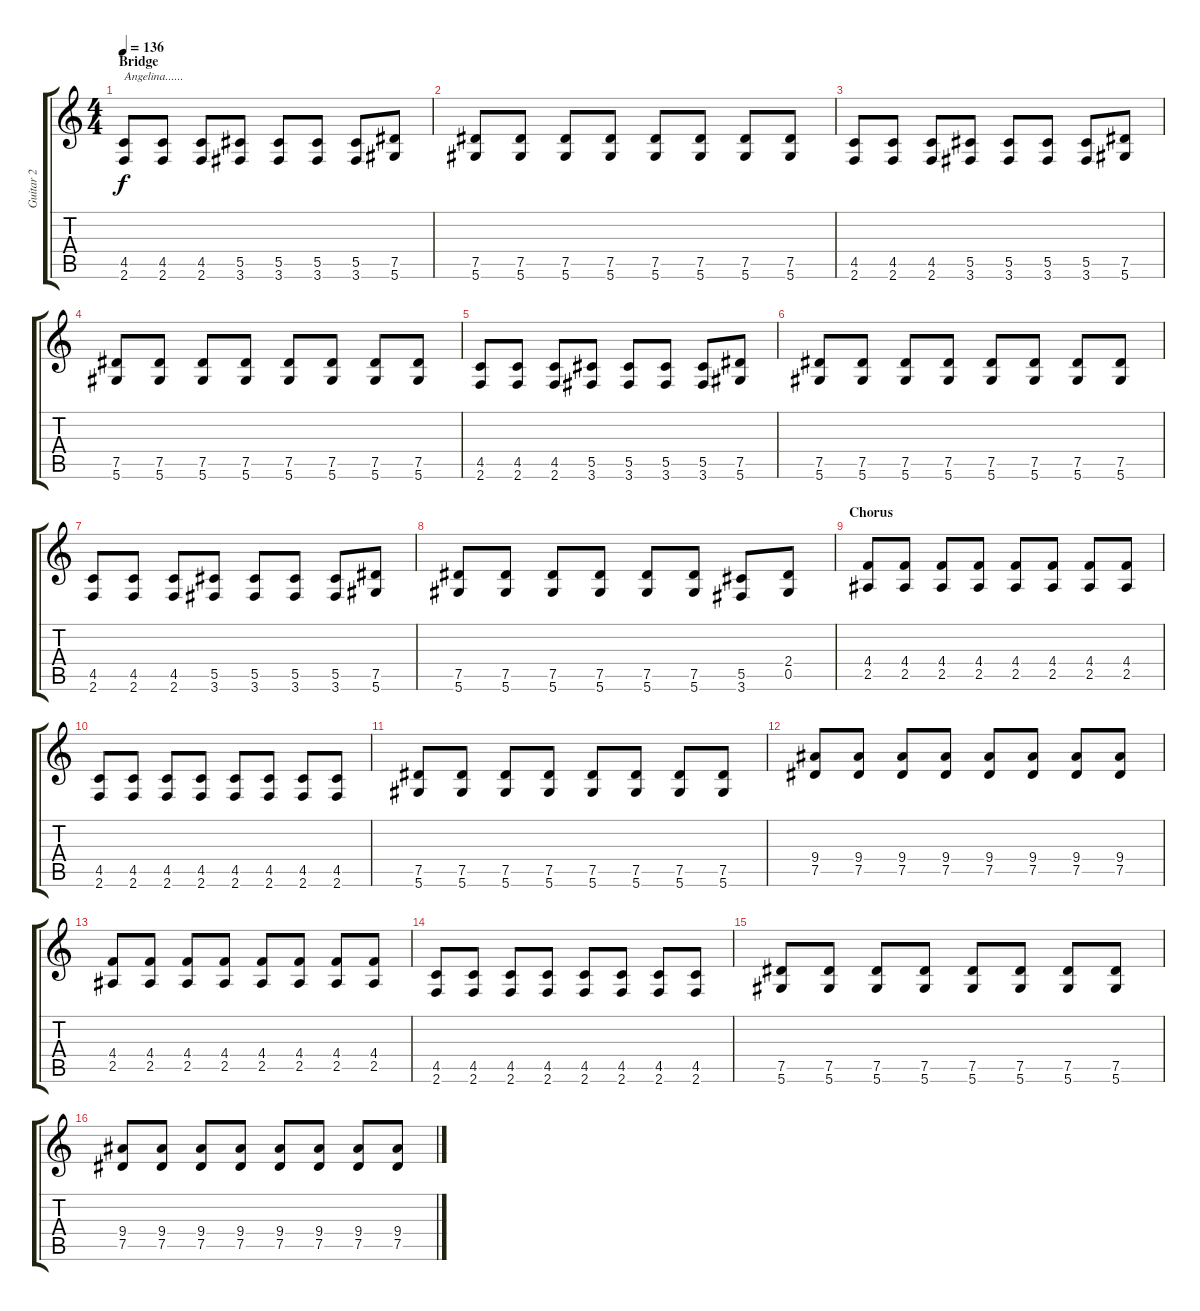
\track ("Guitar 2" "Guitar 2") {instrument distortionguitar}
\staff {score tabs}
\tuning (Eb4 Bb3 Gb3 Db3 Ab2 Eb2) {hide}
\ts (4 4)
\section ("" "Bridge")
\tempo 136
\clef g2
\ks c
(4.5 2.6).8{txt "Angelina......" dy f} (4.5 2.6).8 (4.5 2.6).8 (5.5 3.6).8 (5.5 3.6).8 (5.5 3.6).8 (5.5 3.6).8 (7.5 5.6).8 |
(7.5 5.6).8 (7.5 5.6).8 (7.5 5.6).8 (7.5 5.6).8 (7.5 5.6).8 (7.5 5.6).8 (7.5 5.6).8 (7.5 5.6).8 |
(4.5 2.6).8 (4.5 2.6).8 (4.5 2.6).8 (5.5 3.6).8 (5.5 3.6).8 (5.5 3.6).8 (5.5 3.6).8 (7.5 5.6).8 |
(7.5 5.6).8 (7.5 5.6).8 (7.5 5.6).8 (7.5 5.6).8 (7.5 5.6).8 (7.5 5.6).8 (7.5 5.6).8 (7.5 5.6).8 |
(4.5 2.6).8 (4.5 2.6).8 (4.5 2.6).8 (5.5 3.6).8 (5.5 3.6).8 (5.5 3.6).8 (5.5 3.6).8 (7.5 5.6).8 |
(7.5 5.6).8 (7.5 5.6).8 (7.5 5.6).8 (7.5 5.6).8 (7.5 5.6).8 (7.5 5.6).8 (7.5 5.6).8 (7.5 5.6).8 |
(4.5 2.6).8 (4.5 2.6).8 (4.5 2.6).8 (5.5 3.6).8 (5.5 3.6).8 (5.5 3.6).8 (5.5 3.6).8 (7.5 5.6).8 |
(7.5 5.6).8 (7.5 5.6).8 (7.5 5.6).8 (7.5 5.6).8 (7.5 5.6).8 (7.5 5.6).8 (5.5 3.6).8 (2.4 0.5).8 |
\section ("" "Chorus")
(4.4 2.5).8 (4.4 2.5).8 (4.4 2.5).8 (4.4 2.5).8 (4.4 2.5).8 (4.4 2.5).8 (4.4 2.5).8 (4.4 2.5).8 |
(4.5 2.6).8 (4.5 2.6).8 (4.5 2.6).8 (4.5 2.6).8 (4.5 2.6).8 (4.5 2.6).8 (4.5 2.6).8 (4.5 2.6).8 |
(7.5 5.6).8 (7.5 5.6).8 (7.5 5.6).8 (7.5 5.6).8 (7.5 5.6).8 (7.5 5.6).8 (7.5 5.6).8 (7.5 5.6).8 |
(9.4 7.5).8 (9.4 7.5).8 (9.4 7.5).8 (9.4 7.5).8 (9.4 7.5).8 (9.4 7.5).8 (9.4 7.5).8 (9.4 7.5).8 |
(4.4 2.5).8 (4.4 2.5).8 (4.4 2.5).8 (4.4 2.5).8 (4.4 2.5).8 (4.4 2.5).8 (4.4 2.5).8 (4.4 2.5).8 |
(4.5 2.6).8 (4.5 2.6).8 (4.5 2.6).8 (4.5 2.6).8 (4.5 2.6).8 (4.5 2.6).8 (4.5 2.6).8 (4.5 2.6).8 |
(7.5 5.6).8 (7.5 5.6).8 (7.5 5.6).8 (7.5 5.6).8 (7.5 5.6).8 (7.5 5.6).8 (7.5 5.6).8 (7.5 5.6).8 |
(9.4 7.5).8 (9.4 7.5).8 (9.4 7.5).8 (9.4 7.5).8 (9.4 7.5).8 (9.4 7.5).8 (9.4 7.5).8 (9.4 7.5).8
